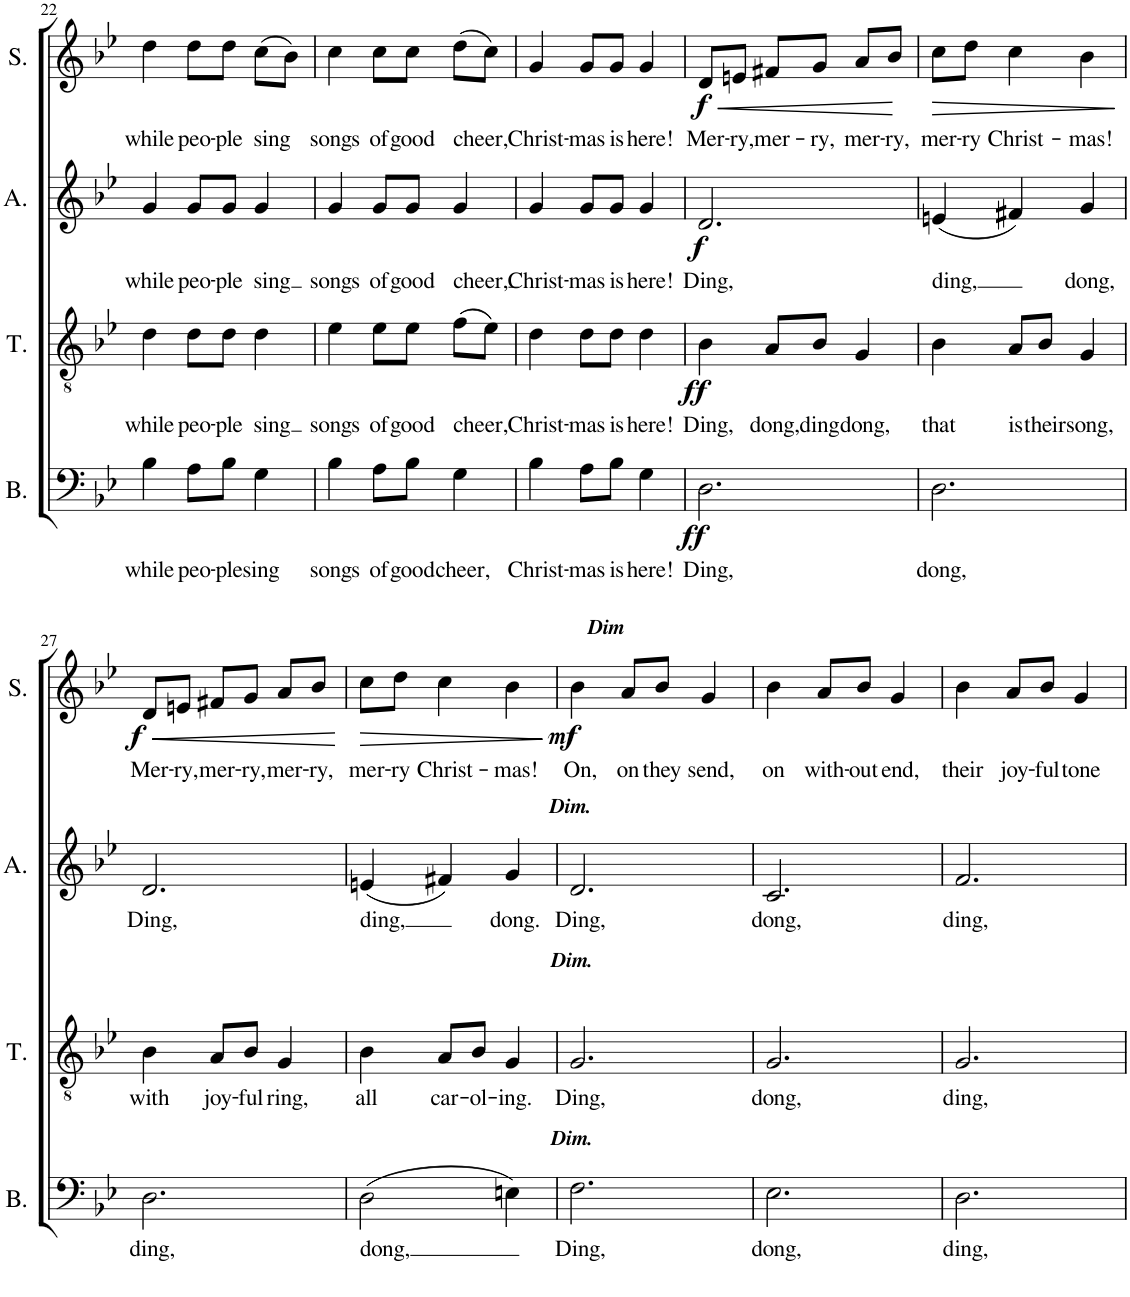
**kern	**text	**dynam	**kern	**text	**dynam	**kern	**text	**dynam	**kern	**text	**dynam
*part4	*part4	*part4	*part3	*part3	*part3	*part2	*part2	*part2	*part1	*part1	*part1
*staff4	*staff4	*staff4	*staff3	*staff3	*staff3	*staff2	*staff2	*staff2	*staff1	*staff1	*staff1
*I"Bass	*	*	*I"Tenor	*	*	*I"Alto	*	*	*I"Soprano	*	*
*I'B.	*	*	*I'T.	*	*	*I'A.	*	*	*I'S.	*	*
!!LO:PB:g=z
*clefF4	*	*	*clefGv2	*	*	*clefG2	*	*	*clefG2	*	*
*k[b-e-]	*	*	*k[b-e-]	*	*	*k[b-e-]	*	*	*k[b-e-]	*	*
*M3/4	*	*	*M3/4	*	*	*M3/4	*	*	*M3/4	*	*
=22	=22	=22	=22	=22	=22	=22	=22	=22	=22	=22	=22
!	!LO:LY:b	!	!	!LO:LY:b	!	!	!LO:LY:b	!	!	!LO:LY:b	!
4B-\	while	.	4d\	while	.	4g/	while	.	4dd\	while	.
!	!LO:LY:b	!	!	!LO:LY:b	!	!	!LO:LY:b	!	!	!LO:LY:b	!
8A\L	peo-	.	8d\L	peo-	.	8g/L	peo-	.	8dd\L	peo-	.
!	!LO:LY:b	!	!	!LO:LY:b	!	!	!LO:LY:b	!	!	!LO:LY:b	!
8B-\J	-ple	.	8d\J	-ple	.	8g/J	-ple	.	8dd\J	-ple	.
!	!LO:LY:b	!	!	!LO:LY:b	!	!	!LO:LY:b	!	!	!LO:LY:b	!
4G\	sing	.	4d\	sing	.	4g/	sing	.	(8cc\L	sing	.
.	.	.	.	.	.	.	.	.	8b-\J)	.	.
=23	=23	=23	=23	=23	=23	=23	=23	=23	=23	=23	=23
!	!LO:LY:b	!	!	!LO:LY:b	!	!	!LO:LY:b	!	!	!LO:LY:b	!
4B-\	songs	.	4e-\	songs	.	4g/	songs	.	4cc\	songs	.
!	!LO:LY:b	!	!	!LO:LY:b	!	!	!LO:LY:b	!	!	!LO:LY:b	!
8A\L	of	.	8e-\L	of	.	8g/L	of	.	8cc\L	of	.
!	!LO:LY:b	!	!	!LO:LY:b	!	!	!LO:LY:b	!	!	!LO:LY:b	!
8B-\J	good	.	8e-\J	good	.	8g/J	good	.	8cc\J	good	.
!	!LO:LY:b	!	!	!LO:LY:b	!	!	!LO:LY:b	!	!	!LO:LY:b	!
4G\	cheer,	.	(8f\L	cheer,	.	4g/	cheer,	.	(8dd\L	cheer,	.
.	.	.	8e-\J)	.	.	.	.	.	8cc\J)	.	.
=24	=24	=24	=24	=24	=24	=24	=24	=24	=24	=24	=24
!	!LO:LY:b	!	!	!LO:LY:b	!	!	!LO:LY:b	!	!	!LO:LY:b	!
4B-\	Christ-	.	4d\	Christ-	.	4g/	Christ-	.	4g/	Christ-	.
!	!LO:LY:b	!	!	!LO:LY:b	!	!	!LO:LY:b	!	!	!LO:LY:b	!
8A\L	-mas	.	8d\L	-mas	.	8g/L	-mas	.	8g/L	-mas	.
!	!LO:LY:b	!	!	!LO:LY:b	!	!	!LO:LY:b	!	!	!LO:LY:b	!
8B-\J	is	.	8d\J	is	.	8g/J	is	.	8g/J	is	.
!	!LO:LY:b	!	!	!LO:LY:b	!	!	!LO:LY:b	!	!	!LO:LY:b	!
4G\	here!	.	4d\	here!	.	4g/	here!	.	4g/	here!	.
=25	=25	=25	=25	=25	=25	=25	=25	=25	=25	=25	=25
!	!LO:LY:b	!LO:DY:b	!	!LO:LY:b	!LO:DY:b	!	!LO:LY:b	!LO:DY:b	!	!LO:LY:b	!LO:HP:b
!	!	!	!	!	!	!	!	!	!	!	!LO:DY:n=1:b
2.D\	Ding,	ff	4B-\	Ding,	ff	2.d/	Ding,	f	8d/L	Mer-	< f
!	!	!	!	!	!	!	!	!	!	!LO:LY:b	!
.	.	.	.	.	.	.	.	.	8en/J	-ry,	.
!	!	!	!	!LO:LY:b	!	!	!	!	!	!LO:LY:b	!
.	.	.	8A/L	dong,	.	.	.	.	8f#X/L	mer-	.
!	!	!	!	!LO:LY:b	!	!	!	!	!	!LO:LY:b	!
.	.	.	8B-/J	ding	.	.	.	.	8g/J	-ry,	.
!	!	!	!	!LO:LY:b	!	!	!	!	!	!LO:LY:b	!
.	.	.	4G/	dong,	.	.	.	.	8a/L	mer-	.
!	!	!	!	!	!	!	!	!	!	!LO:LY:b	!
.	.	.	.	.	.	.	.	.	8b-/J	-ry,	.
.	.	.	.	.	.	.	.	.	.	.	[
=26	=26	=26	=26	=26	=26	=26	=26	=26	=26	=26	=26
!	!LO:LY:b	!	!	!LO:LY:b	!	!	!LO:LY:b	!	!	!LO:LY:b	!LO:HP:b
2.D\	dong,	.	4B-\	that	.	(4en/	ding,	.	8cc\L	mer-	>
!	!	!	!	!	!	!	!	!	!	!LO:LY:b	!
.	.	.	.	.	.	.	.	.	8dd\J	-ry	.
!	!	!	!	!LO:LY:b	!	!	!	!	!	!LO:LY:b	!
.	.	.	8A/L	is	.	4f#X/)	.	.	4cc\	Christ-	.
!	!	!	!	!LO:LY:b	!	!	!	!	!	!	!
.	.	.	8B-/J	their	.	.	.	.	.	.	.
!	!	!	!	!LO:LY:b	!	!	!LO:LY:b	!	!	!LO:LY:b	!
.	.	.	4G/	song,	.	4g/	dong,	.	4b-\	-mas!	.
.	.	.	.	.	.	.	.	.	.	.	]
!!LO:LB:g=z
=27	=27	=27	=27	=27	=27	=27	=27	=27	=27	=27	=27
!	!LO:LY:b	!	!	!LO:LY:b	!	!	!LO:LY:b	!	!	!LO:LY:b	!LO:HP:b
!	!	!	!	!	!	!	!	!	!	!	!LO:DY:n=1:b
2.D\	ding,	.	4B-\	with	.	2.d/	Ding,	.	8d/L	Mer-	< f
!	!	!	!	!	!	!	!	!	!	!LO:LY:b	!
.	.	.	.	.	.	.	.	.	8en/J	-ry,	.
!	!	!	!	!LO:LY:b	!	!	!	!	!	!LO:LY:b	!
.	.	.	8A/L	joy-	.	.	.	.	8f#X/L	mer-	.
!	!	!	!	!LO:LY:b	!	!	!	!	!	!LO:LY:b	!
.	.	.	8B-/J	-ful	.	.	.	.	8g/J	-ry,	.
!	!	!	!	!LO:LY:b	!	!	!	!	!	!LO:LY:b	!
.	.	.	4G/	ring,	.	.	.	.	8a/L	mer-	.
!	!	!	!	!	!	!	!	!	!	!LO:LY:b	!
.	.	.	.	.	.	.	.	.	8b-/J	-ry,	.
.	.	.	.	.	.	.	.	.	.	.	[
=28	=28	=28	=28	=28	=28	=28	=28	=28	=28	=28	=28
!	!LO:LY:b	!	!	!LO:LY:b	!	!	!LO:LY:b	!	!	!LO:LY:b	!LO:HP:b
(2D\	dong,	.	4B-\	all	.	(4en/	ding,	.	8cc\L	mer-	>
!	!	!	!	!	!	!	!	!	!	!LO:LY:b	!
.	.	.	.	.	.	.	.	.	8dd\J	-ry	.
!	!	!	!	!LO:LY:b	!	!	!	!	!	!LO:LY:b	!
.	.	.	8A/L	car-	.	4f#X/)	.	.	4cc\	Christ-	.
!	!	!	!	!LO:LY:b	!	!	!	!	!	!	!
.	.	.	8B-/J	-ol-	.	.	.	.	.	.	.
!	!	!	!	!LO:LY:b	!	!	!LO:LY:b	!	!	!LO:LY:b	!
4En\)	.	.	4G/	-ing.	.	4g/	dong.	.	4b-\	-mas!	.
.	.	.	.	.	.	.	.	.	.	.	]
=29	=29	=29	=29	=29	=29	=29	=29	=29	=29	=29	=29
!	!	!	!	!	!	!LO:TX:a:Bi:t=Dim.	!	!	!	!	!
!	!	!	!LO:TX:a:Bi:t=Dim.	!	!	!	!	!	!	!	!
!LO:TX:a:Bi:t=Dim.	!	!	!	!	!	!	!	!	!	!	!
!	!LO:LY:b	!	!	!LO:LY:b	!	!	!LO:LY:b	!	!	!LO:LY:b	!LO:DY:b
2.F\	Ding,	.	2.G/	Ding,	.	2.d/	Ding,	.	4b-\	On,	mf
!	!	!	!	!	!	!	!	!	!LO:TX:a:Bi:t=Dim	!	!
!	!	!	!	!	!	!	!	!	!	!LO:LY:b	!
.	.	.	.	.	.	.	.	.	8a/L	on	.
!	!	!	!	!	!	!	!	!	!	!LO:LY:b	!
.	.	.	.	.	.	.	.	.	8b-/J	they	.
!	!	!	!	!	!	!	!	!	!	!LO:LY:b	!
.	.	.	.	.	.	.	.	.	4g/	send,	.
=30	=30	=30	=30	=30	=30	=30	=30	=30	=30	=30	=30
!	!LO:LY:b	!	!	!LO:LY:b	!	!	!LO:LY:b	!	!	!LO:LY:b	!
2.E-\	dong,	.	2.G/	dong,	.	2.c/	dong,	.	4b-\	on	.
!	!	!	!	!	!	!	!	!	!	!LO:LY:b	!
.	.	.	.	.	.	.	.	.	8a/L	with-	.
!	!	!	!	!	!	!	!	!	!	!LO:LY:b	!
.	.	.	.	.	.	.	.	.	8b-/J	-out	.
!	!	!	!	!	!	!	!	!	!	!LO:LY:b	!
.	.	.	.	.	.	.	.	.	4g/	end,	.
=31	=31	=31	=31	=31	=31	=31	=31	=31	=31	=31	=31
!	!LO:LY:b	!	!	!LO:LY:b	!	!	!LO:LY:b	!	!	!LO:LY:b	!
2.D\	ding,	.	2.G/	ding,	.	2.f/	ding,	.	4b-\	their	.
!	!	!	!	!	!	!	!	!	!	!LO:LY:b	!
.	.	.	.	.	.	.	.	.	8a/L	joy-	.
!	!	!	!	!	!	!	!	!	!	!LO:LY:b	!
.	.	.	.	.	.	.	.	.	8b-/J	-ful	.
!	!	!	!	!	!	!	!	!	!	!LO:LY:b	!
.	.	.	.	.	.	.	.	.	4g/	tone	.
=	=	=	=	=	=	=	=	=	=	=	=
*-	*-	*-	*-	*-	*-	*-	*-	*-	*-	*-	*-
